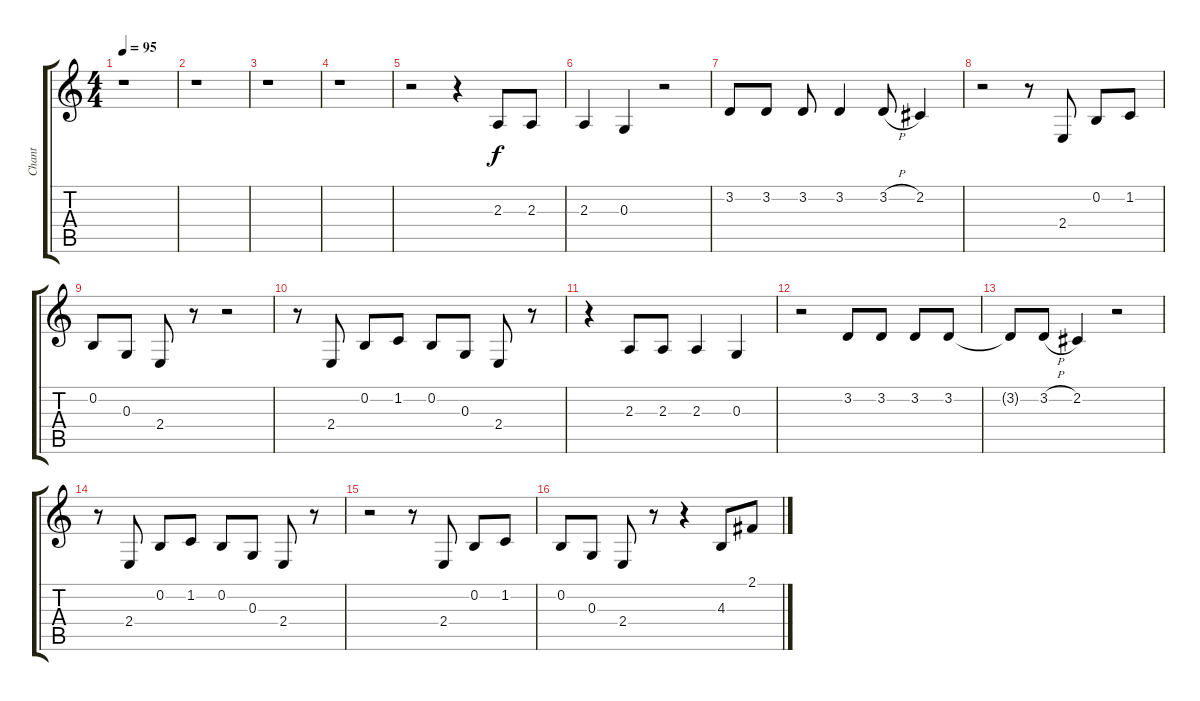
\track ("Chant" "Chant") {instrument violin}
\staff {score tabs}
\tuning (E4 B3 G3 D3 A2 E2) {hide}
\ts (4 4)
\tempo 95
\clef g2
\ks c
r.1{dy f instrument violin} |
r.1 |
r.1 |
r.1 |
r.2 r.4 2.3.8 2.3.8 |
2.3.4 0.3.4 r.2 |
3.2.8 3.2.8 3.2.8 3.2.4 3.2{h}.8 2.2.4 |
r.2 r.8 2.4.8 0.2.8 1.2.8 |
0.2.8 0.3.8 2.4.8 r.8 r.2 |
r.8 2.4.8 0.2.8 1.2.8 0.2.8 0.3.8 2.4.8 r.8 |
r.4 2.3.8 2.3.8 2.3.4 0.3.4 |
r.2 3.2.8 3.2.8 3.2.8 3.2.8 |
3.2{t}.8 3.2{h}.8 2.2.4 r.2 |
r.8 2.4.8 0.2.8 1.2.8 0.2.8 0.3.8 2.4.8 r.8 |
r.2 r.8 2.4.8 0.2.8 1.2.8 |
0.2.8 0.3.8 2.4.8 r.8 r.4 4.3.8 2.1.8
